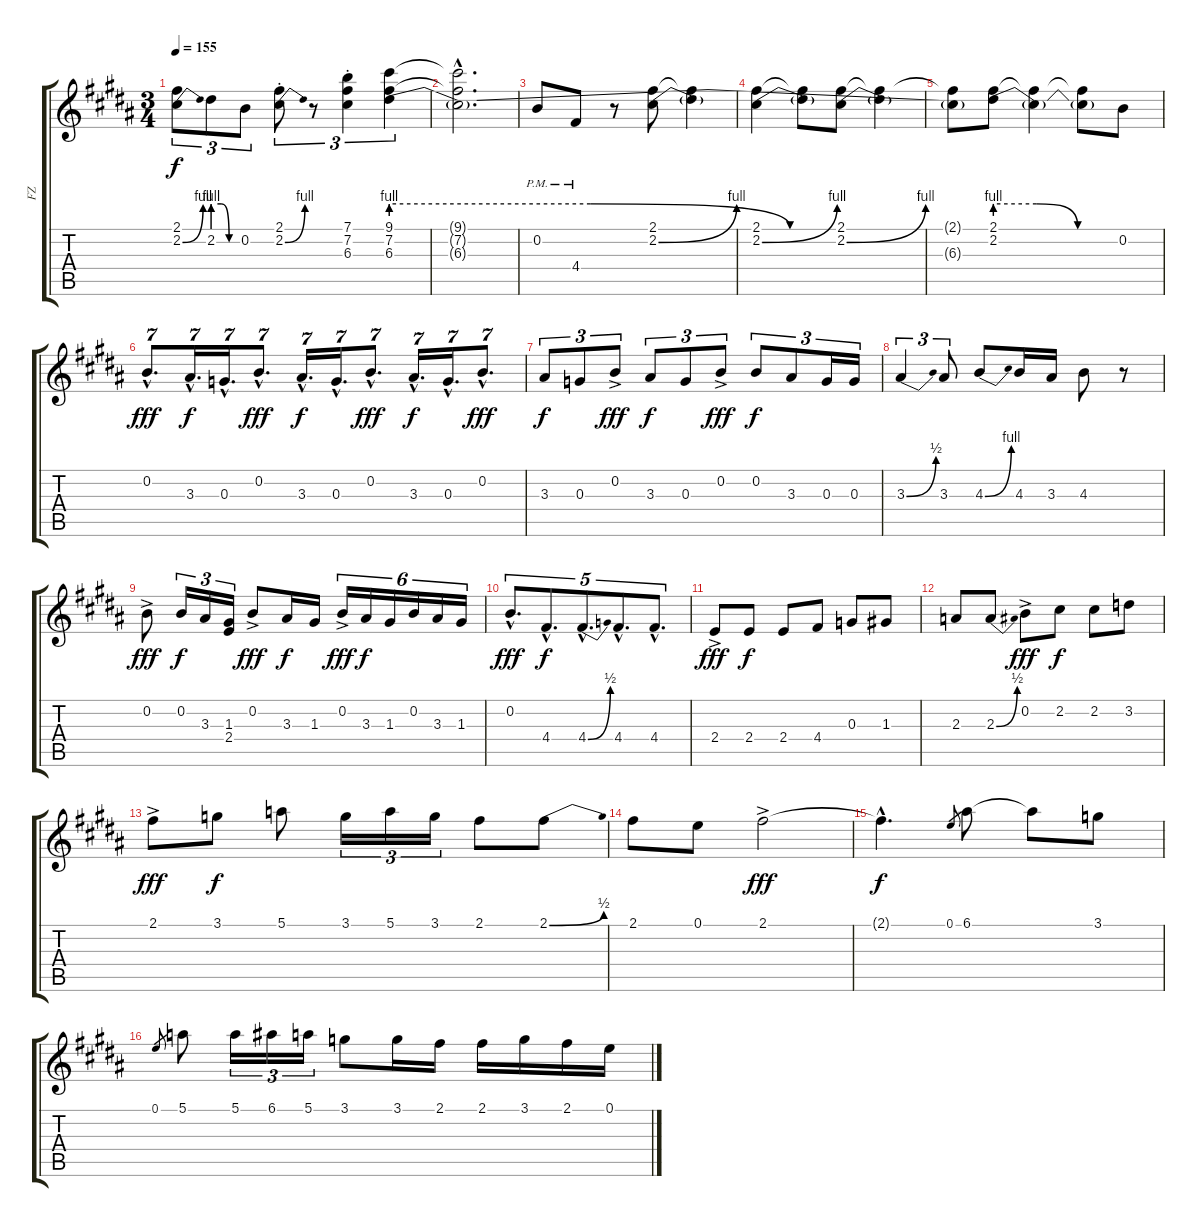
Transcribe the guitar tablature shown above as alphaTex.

\track ("FZ" "FZ") {instrument overdrivenguitar}
\staff {score tabs}
\tuning (E4 B3 G3 D3 A2 E2) {hide}
\ts (3 4)
\tempo 155
\clef g2
\ks b
(2.1 2.2{be (bend 0 0 60 4)}).8{tu (3 2) dy f} 2.2{be (custom 0 4 20 4 40 0 60 0)}.8{tu (3 2)} 0.2.8{tu (3 2)} (2.1{st} 2.2{be (bend 0 0 60 4)}).8{tu (3 2)} r.8{tu (3 2)} (7.1{st} 7.2{st} 6.3{st}).4{tu (3 2)} (9.1 7.2 6.3{be (custom 0 4 20 4 40 0 60 0)}).4{tu (3 2)} |
(9.1{hac t} 7.2{hac t} 6.3{hac t}).2{d} |
0.2{pm}.8 4.4{pm}.8 r.8 (2.1 2.2{be (bend 0 0 60 4)}).8 (2.1{t} 2.2{t}).4 |
(2.1 2.2{be (bend 0 0 60 4)}).4 (2.1{t} 2.2{t}).8 (2.1 2.2{be (bend 0 0 60 4)}).8 (2.1{t} 2.2{t}).4 |
(2.1{t} 6.3{t}).8 (2.1 2.2{be (custom 0 4 20 4 40 0 60 0)}).8 (2.1{t} 2.2{t}).4 (2.1{t} 2.2{t}).8 0.2.8 |
0.2{hac}.8{d tu (7 4) dy fff} 3.3{hac}.16{d tu (7 4) dy f} 0.3{hac}.16{d tu (7 4)} 0.2{hac}.8{d tu (7 4) dy fff} 3.3{hac}.16{d tu (7 4) dy f} 0.3{hac}.16{d tu (7 4)} 0.2{hac}.8{d tu (7 4) dy fff} 3.3{hac}.16{d tu (7 4) dy f} 0.3{hac}.16{d tu (7 4)} 0.2{hac}.8{d tu (7 4) dy fff} |
3.3.8{tu (3 2) dy f} 0.3.8{tu (3 2)} 0.2{ac}.8{tu (3 2) dy fff} 3.3.8{tu (3 2) dy f} 0.3.8{tu (3 2)} 0.2{ac}.8{tu (3 2) dy fff} 0.2.8{tu (3 2) dy f} 3.3.8{tu (3 2)} 0.3.16{tu (3 2)} 0.3.16{tu (3 2)} |
3.3{be (bend 0 0 60 2)}.4{tu (3 2)} 3.3.8{tu (3 2)} 4.3{be (bend 0 0 60 4)}.8 4.3.16 3.3.16 4.3.8 r.8 |
0.2{ac}.8{dy fff} 0.2.16{tu (3 2) dy f} 3.3.16{tu (3 2)} (1.3 2.4).16{tu (3 2)} 0.2{ac}.8{dy fff} 3.3.16{dy f} 1.3.16 0.2{ac}.16{tu (6 4) dy fff} 3.3.16{tu (6 4) dy f} 1.3.16{tu (6 4)} 0.2.16{tu (6 4)} 3.3.16{tu (6 4)} 1.3.16{tu (6 4)} |
0.2{hac}.8{d tu (5 4) dy fff} 4.4{hac}.8{d tu (5 4) dy f} 4.4{be (bend 0 0 60 2) hac}.8{d tu (5 4)} 4.4{hac}.8{d tu (5 4)} 4.4{hac}.8{d tu (5 4)} |
2.4{ac}.8{dy fff} 2.4.8{dy f} 2.4.8 4.4.8 0.3.8 1.3.8 |
2.3.8 2.3{be (bend 0 0 60 2)}.8 0.2{ac}.8{dy fff} 2.2.8{dy f} 2.2.8 3.2.8 |
2.1{ac}.8{dy fff} 3.1.8{dy f} 5.1.8 3.1.16{tu (3 2)} 5.1.16{tu (3 2)} 3.1.16{tu (3 2)} 2.1.8 2.1{be (bend 0 0 60 2)}.8 |
2.1.8 0.1.8 2.1{ac}.2{dy fff} |
2.1{hac t}.4{d dy f} 0.1.8{gr} 6.1.8 6.1{t}.8 3.1.8 |
0.1.8{gr} 5.1.8 5.1.16{tu (3 2)} 6.1.16{tu (3 2)} 5.1.16{tu (3 2)} 3.1.8 3.1.16 2.1.16 2.1.16 3.1.16 2.1.16 0.1.16
